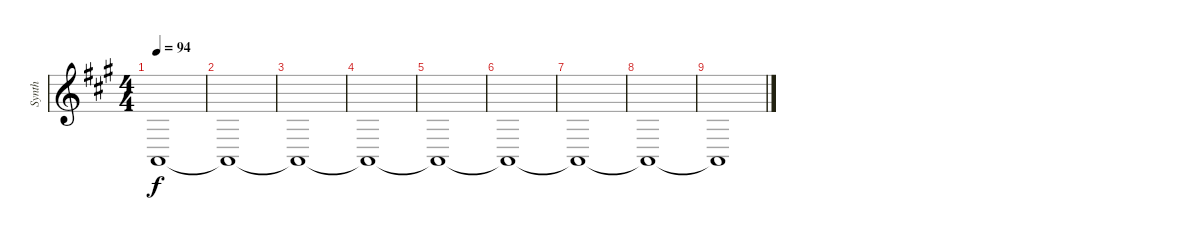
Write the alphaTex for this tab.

\track ("Synth" "Synth") {instrument fx7echoes}
\staff {score}
\tuning (E4 B3 G3 D3 A2 E2) {hide}
\ts (4 4)
\tempo 94
\clef g2
\ks a
0.5{t}.1{dy f} |
0.5{t}.1 |
0.5{t}.1 |
0.5{t}.1 |
0.5{t}.1 |
0.5{t}.1 |
0.5{t}.1 |
0.5{t}.1 |
0.5{t}.1
